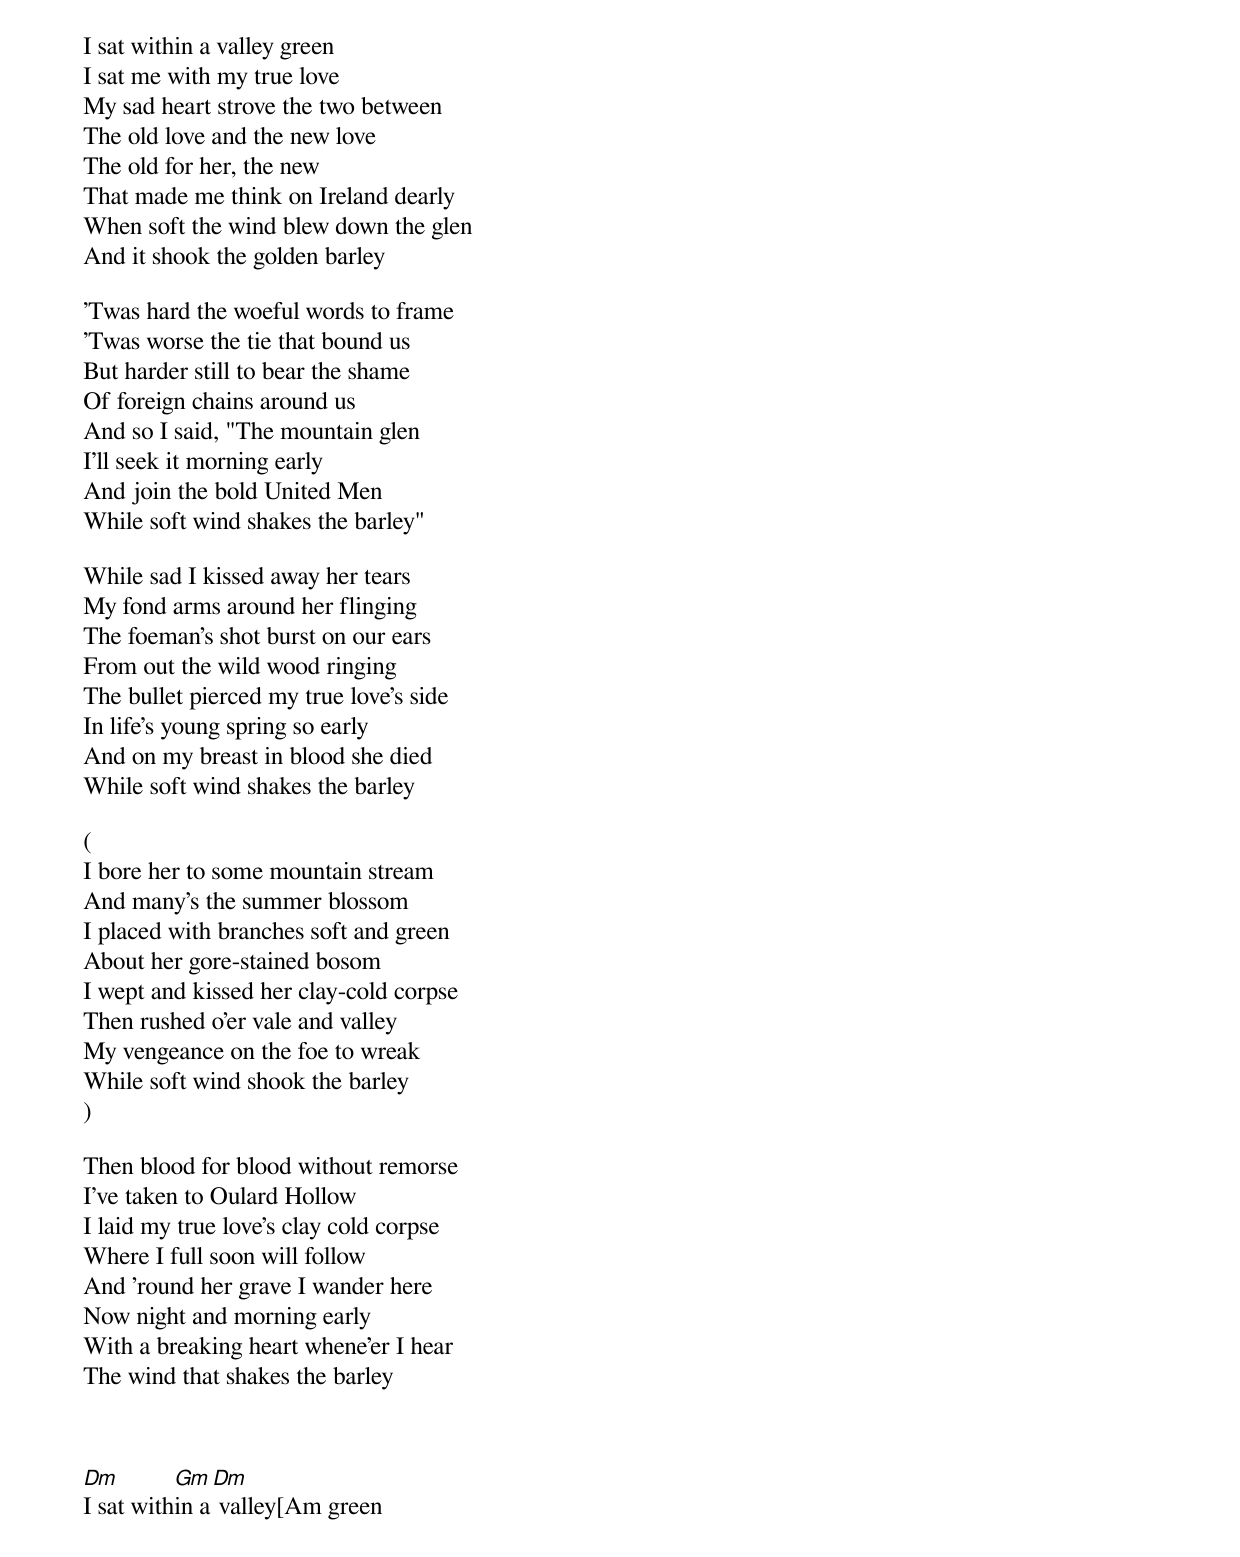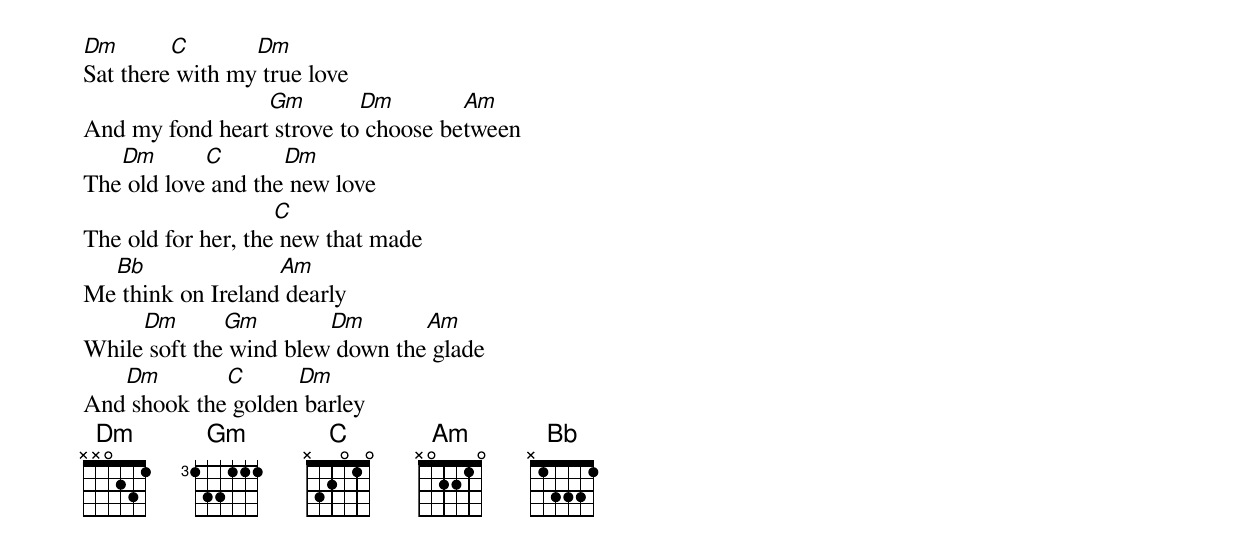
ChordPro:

I sat within a valley green
I sat me with my true love
My sad heart strove the two between
The old love and the new love
The old for her, the new
That made me think on Ireland dearly
When soft the wind blew down the glen
And it shook the golden barley

'Twas hard the woeful words to frame
'Twas worse the tie that bound us
But harder still to bear the shame
Of foreign chains around us
And so I said, "The mountain glen
I'll seek it morning early
And join the bold United Men
While soft wind shakes the barley"

While sad I kissed away her tears
My fond arms around her flinging
The foeman's shot burst on our ears
From out the wild wood ringing
The bullet pierced my true love's side
In life's young spring so early
And on my breast in blood she died
While soft wind shakes the barley

(
I bore her to some mountain stream
And many's the summer blossom
I placed with branches soft and green
About her gore-stained bosom
I wept and kissed her clay-cold corpse
Then rushed o'er vale and valley
My vengeance on the foe to wreak
While soft wind shook the barley
)

Then blood for blood without remorse
I've taken to Oulard Hollow
I laid my true love's clay cold corpse
Where I full soon will follow
And 'round her grave I wander here
Now night and morning early
With a breaking heart whene'er I hear
The wind that shakes the barley



[Dm]I sat with[Gm]in a[Dm] valley[Am green
[Dm]Sat there[C] with my[Dm] true love
And my fond heart[Gm] strove to[Dm] choose be[Am]tween
The[Dm] old love[C] and the[Dm] new love
The old for her, the[C] new that made
Me[Bb] think on Ireland[Am] dearly
While[Dm] soft the[Gm] wind blew[Dm] down the[Am] glade
And[Dm] shook the[C] golden[Dm] barley
